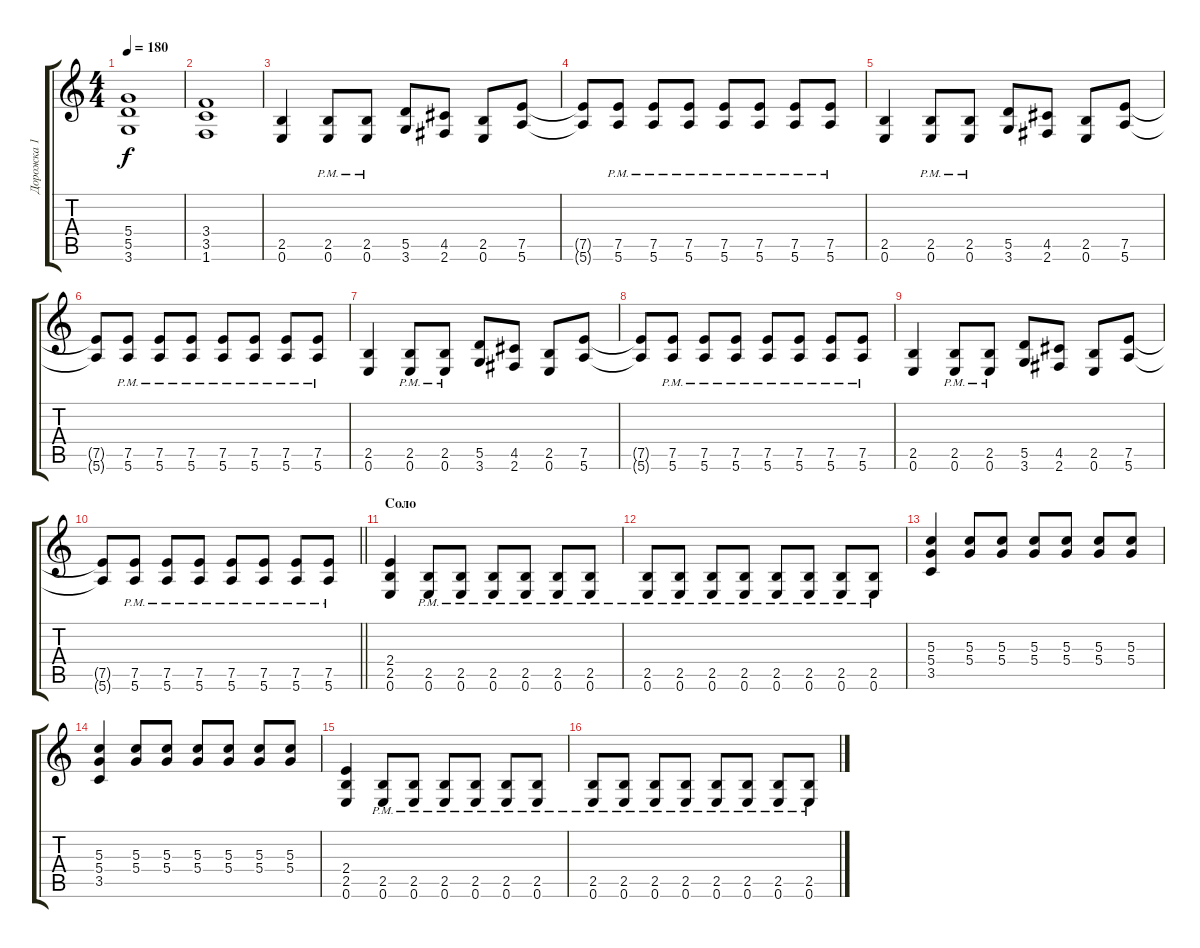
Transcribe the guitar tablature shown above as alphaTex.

\track ("Дорожка 1" "Дорожка 1") {instrument distortionguitar}
\staff {score tabs}
\tuning (E4 B3 G3 D3 A2 E2) {hide}
\ts (4 4)
\tempo 180
\clef g2
\ks c
(5.4 5.5 3.6).1{dy f} |
(3.4 3.5 1.6).1 |
(2.5 0.6).4 (2.5{pm} 0.6{pm}).8 (2.5{pm} 0.6{pm}).8 (5.5 3.6).8 (4.5 2.6).8 (2.5 0.6).8 (7.5 5.6).8 |
(7.5{t} 5.6{t}).8 (7.5{pm} 5.6{pm}).8 (7.5{pm} 5.6{pm}).8 (7.5{pm} 5.6{pm}).8 (7.5{pm} 5.6{pm}).8 (7.5{pm} 5.6{pm}).8 (7.5{pm} 5.6{pm}).8 (7.5{pm} 5.6{pm}).8 |
(2.5 0.6).4 (2.5{pm} 0.6{pm}).8 (2.5{pm} 0.6{pm}).8 (5.5 3.6).8 (4.5 2.6).8 (2.5 0.6).8 (7.5 5.6).8 |
(7.5{t} 5.6{t}).8 (7.5{pm} 5.6{pm}).8 (7.5{pm} 5.6{pm}).8 (7.5{pm} 5.6{pm}).8 (7.5{pm} 5.6{pm}).8 (7.5{pm} 5.6{pm}).8 (7.5{pm} 5.6{pm}).8 (7.5{pm} 5.6{pm}).8 |
(2.5 0.6).4 (2.5{pm} 0.6{pm}).8 (2.5{pm} 0.6{pm}).8 (5.5 3.6).8 (4.5 2.6).8 (2.5 0.6).8 (7.5 5.6).8 |
(7.5{t} 5.6{t}).8 (7.5{pm} 5.6{pm}).8 (7.5{pm} 5.6{pm}).8 (7.5{pm} 5.6{pm}).8 (7.5{pm} 5.6{pm}).8 (7.5{pm} 5.6{pm}).8 (7.5{pm} 5.6{pm}).8 (7.5{pm} 5.6{pm}).8 |
(2.5 0.6).4 (2.5{pm} 0.6{pm}).8 (2.5{pm} 0.6{pm}).8 (5.5 3.6).8 (4.5 2.6).8 (2.5 0.6).8 (7.5 5.6).8 |
\barLineRight lightlight
(7.5{t} 5.6{t}).8 (7.5{pm} 5.6{pm}).8 (7.5{pm} 5.6{pm}).8 (7.5{pm} 5.6{pm}).8 (7.5{pm} 5.6{pm}).8 (7.5{pm} 5.6{pm}).8 (7.5{pm} 5.6{pm}).8 (7.5{pm} 5.6{pm}).8 |
\section ("" "Соло")
(2.4 2.5 0.6).4 (2.5{pm} 0.6{pm}).8 (2.5{pm} 0.6{pm}).8 (2.5{pm} 0.6{pm}).8 (2.5{pm} 0.6{pm}).8 (2.5{pm} 0.6{pm}).8 (2.5{pm} 0.6{pm}).8 |
(2.5{pm} 0.6{pm}).8 (2.5{pm} 0.6{pm}).8 (2.5{pm} 0.6{pm}).8 (2.5{pm} 0.6{pm}).8 (2.5{pm} 0.6{pm}).8 (2.5{pm} 0.6{pm}).8 (2.5{pm} 0.6{pm}).8 (2.5{pm} 0.6{pm}).8 |
(5.3 5.4 3.5).4 (5.3 5.4).8 (5.3 5.4).8 (5.3 5.4).8 (5.3 5.4).8 (5.3 5.4).8 (5.3 5.4).8 |
(5.3 5.4 3.5).4 (5.3 5.4).8 (5.3 5.4).8 (5.3 5.4).8 (5.3 5.4).8 (5.3 5.4).8 (5.3 5.4).8 |
(2.4 2.5 0.6).4 (2.5{pm} 0.6{pm}).8 (2.5{pm} 0.6{pm}).8 (2.5{pm} 0.6{pm}).8 (2.5{pm} 0.6{pm}).8 (2.5{pm} 0.6{pm}).8 (2.5{pm} 0.6{pm}).8 |
(2.5{pm} 0.6{pm}).8 (2.5{pm} 0.6{pm}).8 (2.5{pm} 0.6{pm}).8 (2.5{pm} 0.6{pm}).8 (2.5{pm} 0.6{pm}).8 (2.5{pm} 0.6{pm}).8 (2.5{pm} 0.6{pm}).8 (2.5{pm} 0.6{pm}).8
